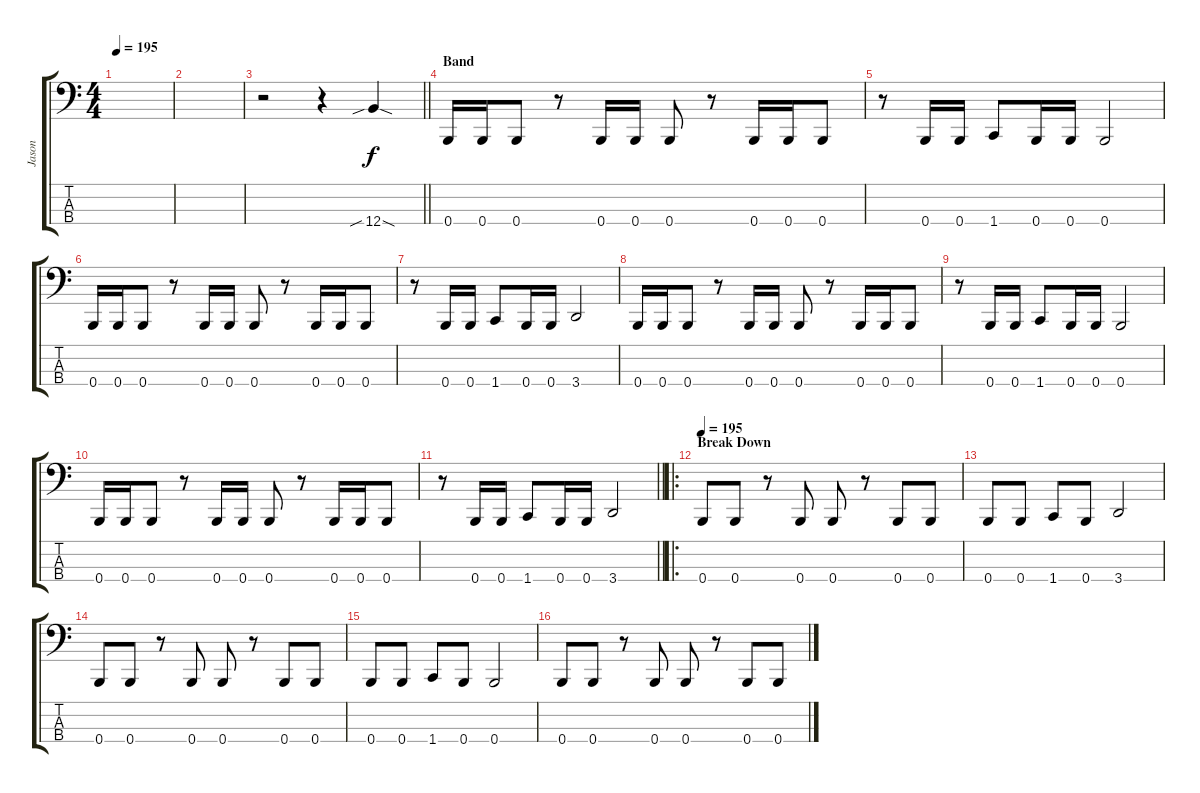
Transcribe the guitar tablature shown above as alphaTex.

\track ("Jason" "Jason") {instrument electricbassfinger}
\staff {score tabs}
\tuning (E2 B1 Gb1 B0) {hide}
\ts (4 4)
\tempo 195
\clef f4
\ks c
|
|
\barLineRight lightlight
r.2 r.4 12.4{sib sod}.4 |
\section ("" "Band")
0.4.16 0.4.16 0.4.8 r.8 0.4.16 0.4.16 0.4.8 r.8 0.4.16 0.4.16 0.4.8 |
r.8 0.4.16 0.4.16 1.4.8 0.4.16 0.4.16 0.4.2 |
0.4.16 0.4.16 0.4.8 r.8 0.4.16 0.4.16 0.4.8 r.8 0.4.16 0.4.16 0.4.8 |
r.8 0.4.16 0.4.16 1.4.8 0.4.16 0.4.16 3.4.2 |
0.4.16 0.4.16 0.4.8 r.8 0.4.16 0.4.16 0.4.8 r.8 0.4.16 0.4.16 0.4.8 |
r.8 0.4.16 0.4.16 1.4.8 0.4.16 0.4.16 0.4.2 |
0.4.16 0.4.16 0.4.8 r.8 0.4.16 0.4.16 0.4.8 r.8 0.4.16 0.4.16 0.4.8 |
\barLineRight lightlight
r.8 0.4.16 0.4.16 1.4.8 0.4.16 0.4.16 3.4.2 |
\ro
\section ("" "Break Down")
\tempo 195
0.4.8 0.4.8 r.8 0.4.8 0.4.8 r.8 0.4.8 0.4.8 |
0.4.8 0.4.8 1.4.8 0.4.8 3.4.2 |
0.4.8 0.4.8 r.8 0.4.8 0.4.8 r.8 0.4.8 0.4.8 |
0.4.8 0.4.8 1.4.8 0.4.8 0.4.2 |
0.4.8 0.4.8 r.8 0.4.8 0.4.8 r.8 0.4.8 0.4.8
